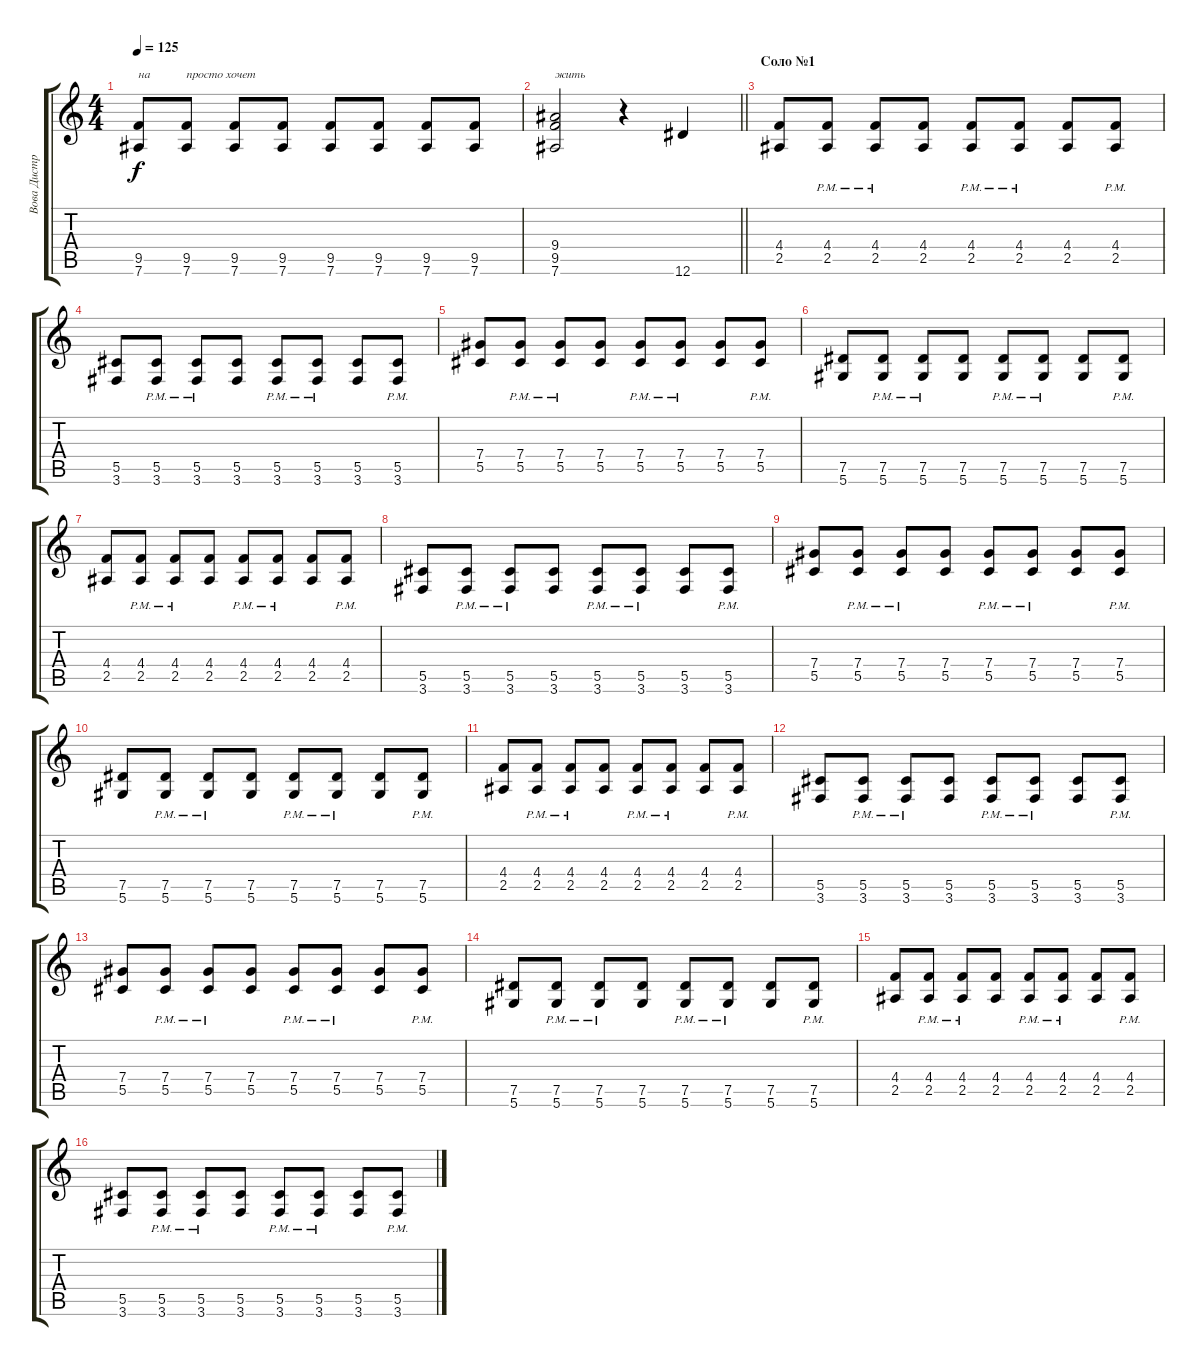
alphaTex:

\track ("Вова Дистр" "Вова Дистр") {instrument distortionguitar}
\staff {score tabs}
\tuning (Eb4 Bb3 Gb3 Db3 Ab2 Eb2) {hide}
\ts (4 4)
\tempo 125
\clef g2
\ks c
(9.5 7.6).8{txt "на" dy f} (9.5 7.6).8{txt "просто хочет"} (9.5 7.6).8 (9.5 7.6).8 (9.5 7.6).8 (9.5 7.6).8 (9.5 7.6).8 (9.5 7.6).8 |
\barLineRight lightlight
(9.4 9.5 7.6).2{txt "жить"} r.4 12.6.4 |
\section ("" "Соло №1")
(4.4 2.5).8 (4.4{pm} 2.5{pm}).8 (4.4{pm} 2.5{pm}).8 (4.4 2.5).8 (4.4{pm} 2.5{pm}).8 (4.4{pm} 2.5{pm}).8 (4.4 2.5).8 (4.4{pm} 2.5{pm}).8 |
(5.5 3.6).8 (5.5{pm} 3.6{pm}).8 (5.5{pm} 3.6{pm}).8 (5.5 3.6).8 (5.5{pm} 3.6{pm}).8 (5.5{pm} 3.6{pm}).8 (5.5 3.6).8 (5.5{pm} 3.6{pm}).8 |
(7.4 5.5).8 (7.4{pm} 5.5{pm}).8 (7.4{pm} 5.5{pm}).8 (7.4 5.5).8 (7.4{pm} 5.5{pm}).8 (7.4{pm} 5.5{pm}).8 (7.4 5.5).8 (7.4{pm} 5.5{pm}).8 |
(7.5 5.6).8 (7.5{pm} 5.6{pm}).8 (7.5{pm} 5.6{pm}).8 (7.5 5.6).8 (7.5{pm} 5.6{pm}).8 (7.5{pm} 5.6{pm}).8 (7.5 5.6).8 (7.5{pm} 5.6{pm}).8 |
(4.4 2.5).8 (4.4{pm} 2.5{pm}).8 (4.4{pm} 2.5{pm}).8 (4.4 2.5).8 (4.4{pm} 2.5{pm}).8 (4.4{pm} 2.5{pm}).8 (4.4 2.5).8 (4.4{pm} 2.5{pm}).8 |
(5.5 3.6).8 (5.5{pm} 3.6{pm}).8 (5.5{pm} 3.6{pm}).8 (5.5 3.6).8 (5.5{pm} 3.6{pm}).8 (5.5{pm} 3.6{pm}).8 (5.5 3.6).8 (5.5{pm} 3.6{pm}).8 |
(7.4 5.5).8 (7.4{pm} 5.5{pm}).8 (7.4{pm} 5.5{pm}).8 (7.4 5.5).8 (7.4{pm} 5.5{pm}).8 (7.4{pm} 5.5{pm}).8 (7.4 5.5).8 (7.4{pm} 5.5{pm}).8 |
(7.5 5.6).8 (7.5{pm} 5.6{pm}).8 (7.5{pm} 5.6{pm}).8 (7.5 5.6).8 (7.5{pm} 5.6{pm}).8 (7.5{pm} 5.6{pm}).8 (7.5 5.6).8 (7.5{pm} 5.6{pm}).8 |
(4.4 2.5).8 (4.4{pm} 2.5{pm}).8 (4.4{pm} 2.5{pm}).8 (4.4 2.5).8 (4.4{pm} 2.5{pm}).8 (4.4{pm} 2.5{pm}).8 (4.4 2.5).8 (4.4{pm} 2.5{pm}).8 |
(5.5 3.6).8 (5.5{pm} 3.6{pm}).8 (5.5{pm} 3.6{pm}).8 (5.5 3.6).8 (5.5{pm} 3.6{pm}).8 (5.5{pm} 3.6{pm}).8 (5.5 3.6).8 (5.5{pm} 3.6{pm}).8 |
(7.4 5.5).8 (7.4{pm} 5.5{pm}).8 (7.4{pm} 5.5{pm}).8 (7.4 5.5).8 (7.4{pm} 5.5{pm}).8 (7.4{pm} 5.5{pm}).8 (7.4 5.5).8 (7.4{pm} 5.5{pm}).8 |
(7.5 5.6).8 (7.5{pm} 5.6{pm}).8 (7.5{pm} 5.6{pm}).8 (7.5 5.6).8 (7.5{pm} 5.6{pm}).8 (7.5{pm} 5.6{pm}).8 (7.5 5.6).8 (7.5{pm} 5.6{pm}).8 |
(4.4 2.5).8 (4.4{pm} 2.5{pm}).8 (4.4{pm} 2.5{pm}).8 (4.4 2.5).8 (4.4{pm} 2.5{pm}).8 (4.4{pm} 2.5{pm}).8 (4.4 2.5).8 (4.4{pm} 2.5{pm}).8 |
(5.5 3.6).8 (5.5{pm} 3.6{pm}).8 (5.5{pm} 3.6{pm}).8 (5.5 3.6).8 (5.5{pm} 3.6{pm}).8 (5.5{pm} 3.6{pm}).8 (5.5 3.6).8 (5.5{pm} 3.6{pm}).8
